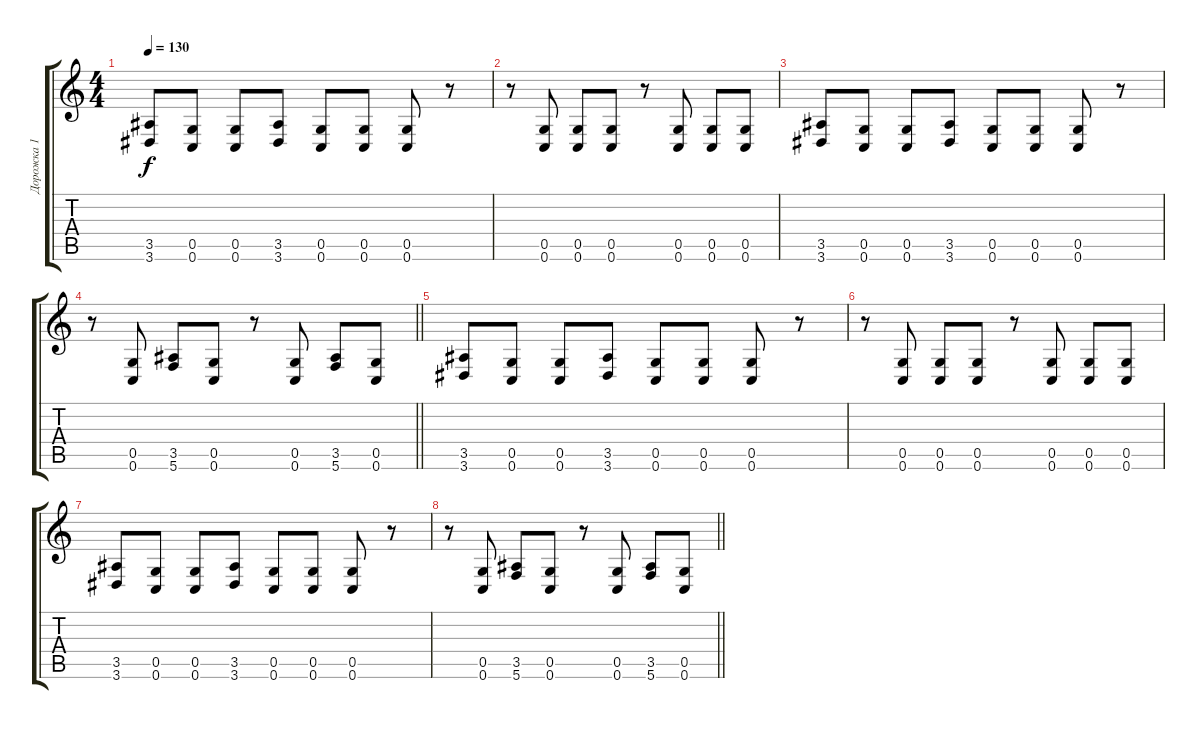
\track ("Дорожка 1" "Дорожка 1") {instrument distortionguitar}
\staff {score tabs}
\tuning (D4 A3 F3 C3 G2 C2) {hide}
\ts (4 4)
\tempo 130
\clef g2
\ks c
(3.5 3.6).8{dy f} (0.5 0.6).8 (0.5 0.6).8 (3.5 3.6).8 (0.5 0.6).8 (0.5 0.6).8 (0.5 0.6).8 r.8 |
r.8 (0.5 0.6).8 (0.5 0.6).8 (0.5 0.6).8 r.8 (0.5 0.6).8 (0.5 0.6).8 (0.5 0.6).8 |
(3.5 3.6).8 (0.5 0.6).8 (0.5 0.6).8 (3.5 3.6).8 (0.5 0.6).8 (0.5 0.6).8 (0.5 0.6).8 r.8 |
\barLineRight lightlight
r.8 (0.5 0.6).8 (3.5 5.6).8 (0.5 0.6).8 r.8 (0.5 0.6).8 (3.5 5.6).8 (0.5 0.6).8 |
(3.5 3.6).8 (0.5 0.6).8 (0.5 0.6).8 (3.5 3.6).8 (0.5 0.6).8 (0.5 0.6).8 (0.5 0.6).8 r.8 |
r.8 (0.5 0.6).8 (0.5 0.6).8 (0.5 0.6).8 r.8 (0.5 0.6).8 (0.5 0.6).8 (0.5 0.6).8 |
(3.5 3.6).8 (0.5 0.6).8 (0.5 0.6).8 (3.5 3.6).8 (0.5 0.6).8 (0.5 0.6).8 (0.5 0.6).8 r.8 |
\barLineRight lightlight
r.8 (0.5 0.6).8 (3.5 5.6).8 (0.5 0.6).8 r.8 (0.5 0.6).8 (3.5 5.6).8 (0.5 0.6).8
